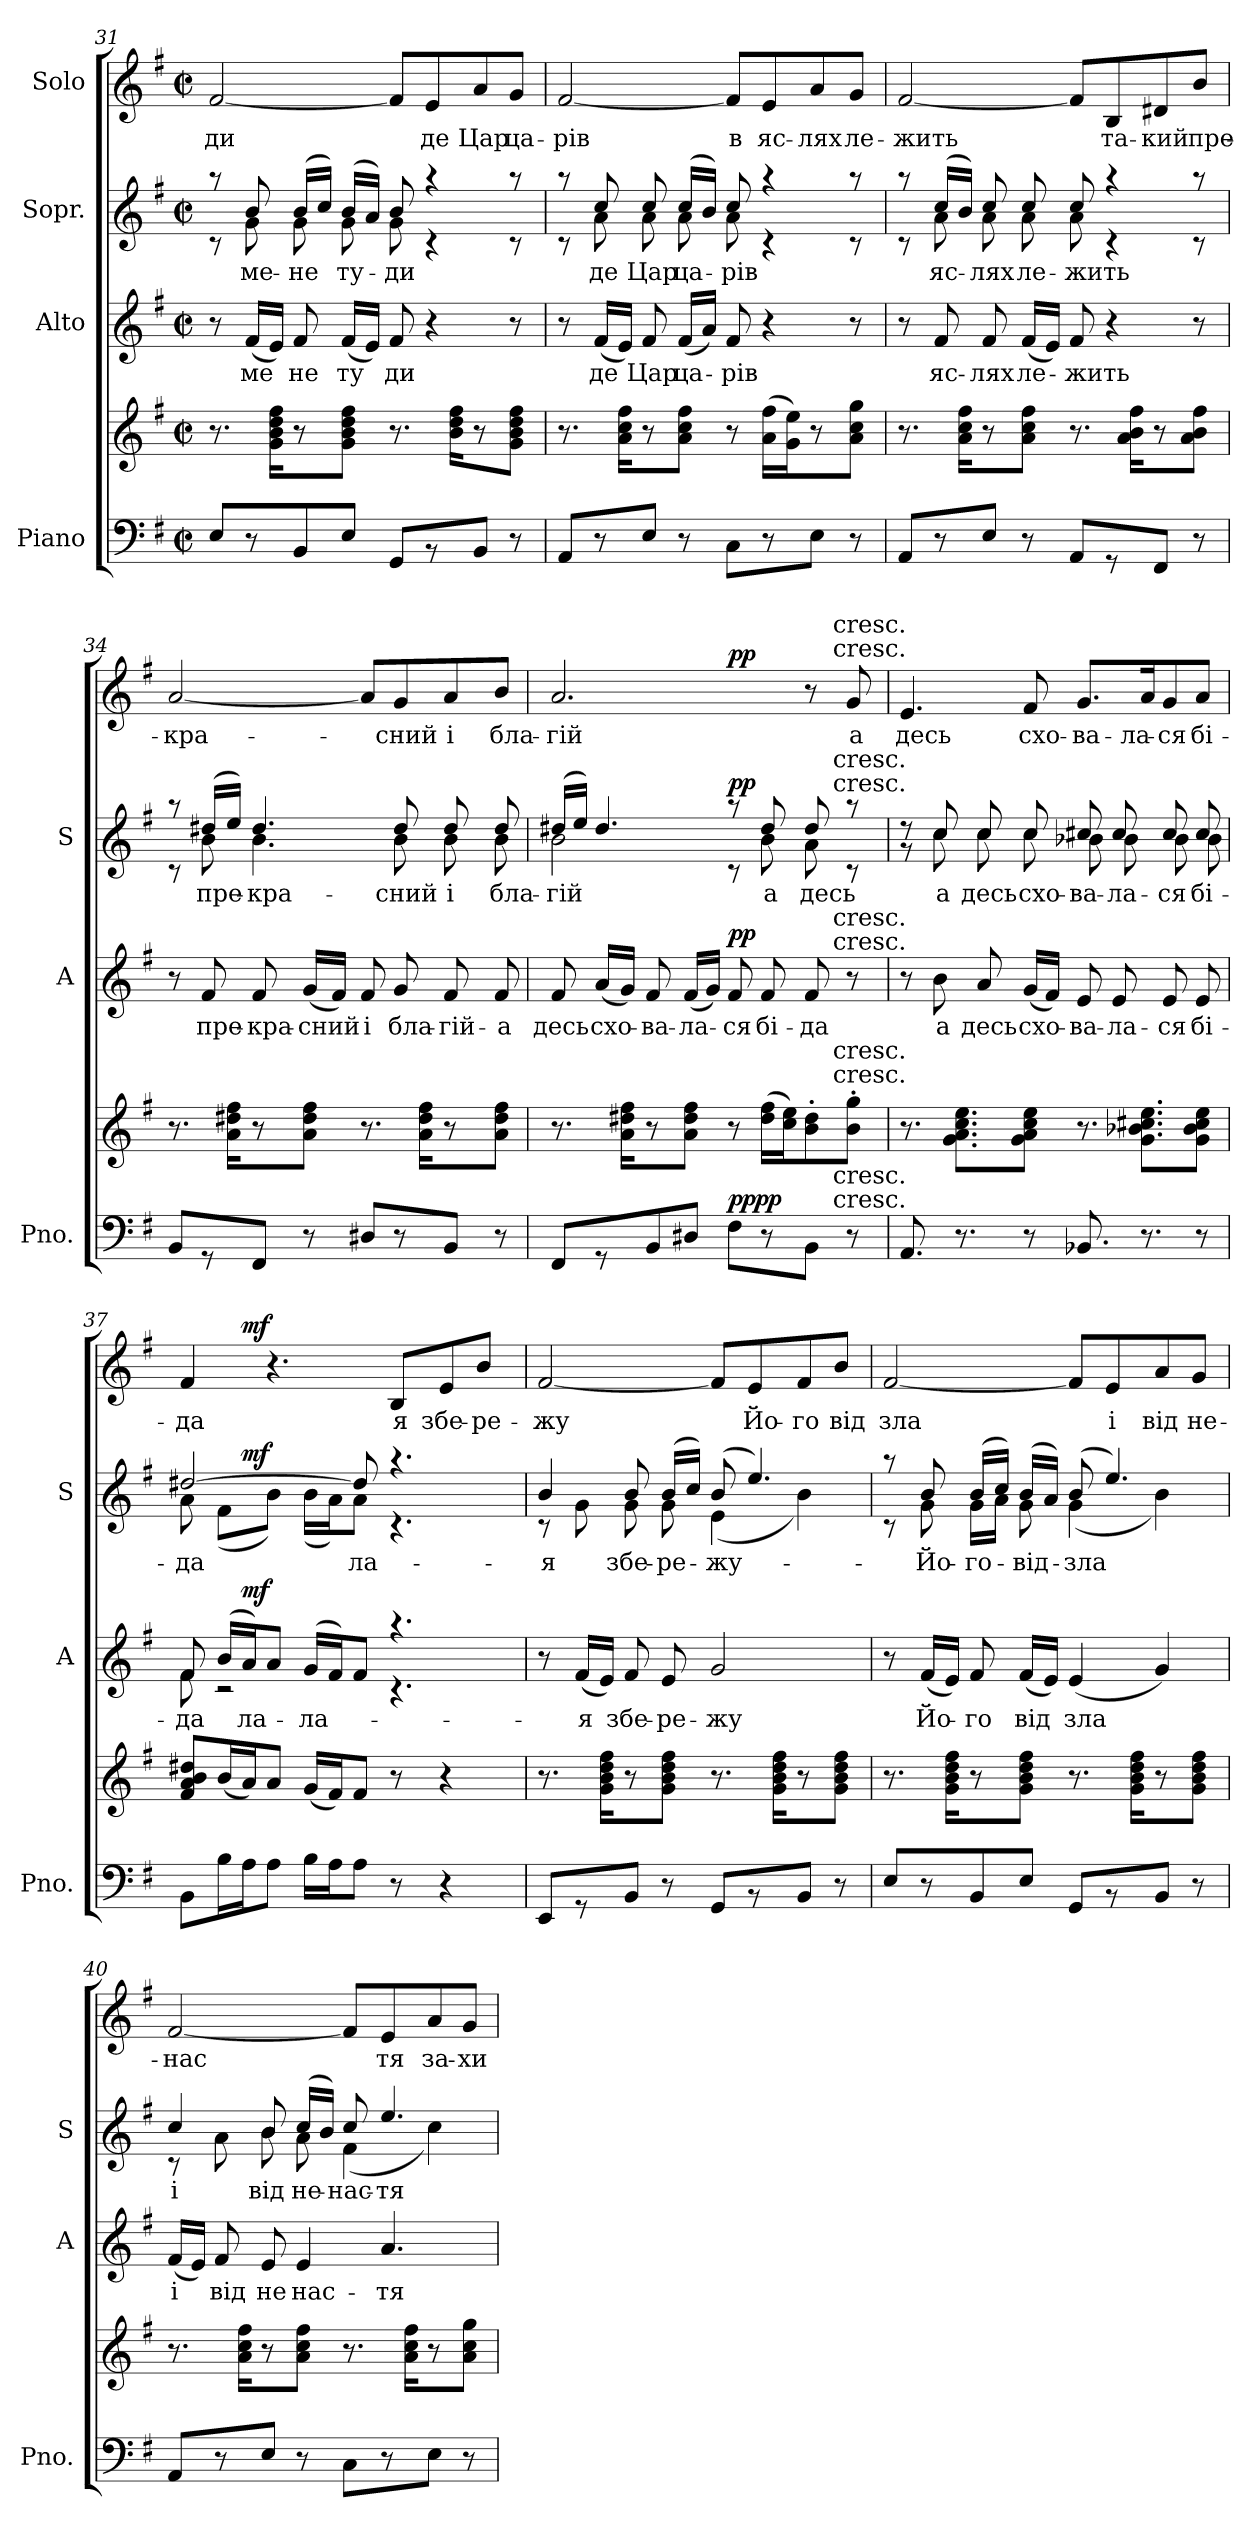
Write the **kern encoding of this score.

**kern	**kern	**dynam	**kern	**text	**dynam	**kern	**text	**dynam	**kern	**text	**dynam
*part4	*part4	*part4	*part3	*part3	*part3	*part2	*part2	*part2	*part1	*part1	*part1
*staff5	*staff4	*staff4/5	*staff3	*staff3	*staff3	*staff2	*staff2	*staff2	*staff1	*staff1	*staff1
*I"Piano	*	*	*I"Alto	*	*	*I"Sopr.	*	*	*I"Solo	*	*
*I'Pno.	*	*	*I'A	*	*	*I'S	*	*	*	*	*
*clefF4	*clefG2	*	*clefG2	*	*	*clefG2	*	*	*clefG2	*	*
*k[f#]	*k[f#]	*	*k[f#]	*	*	*k[f#]	*	*	*k[f#]	*	*
*e:	*e:	*	*e:	*	*	*e:	*	*	*e:	*	*
*M2/2	*M2/2	*	*M2/2	*	*	*M2/2	*	*	*M2/2	*	*
*met(c|)	*met(c|)	*	*met(c|)	*	*	*met(c|)	*	*	*met(c|)	*	*
=31	=31	=31	=31	=31	=31	=31	=31	=31	=31	=31	=31
*	*	*	*	*	*	*^	*	*	*	*	*
!	!	!	!	!	!	!	!	!	!	!	!LO:LY:b	!
8E/L	8.r	.	8r	.	.	8raa	8rc	.	.	[2f#/	-ди	.
!	!	!	!	!LO:LY:b	!	!	!	!LO:LY:b	!	!	!	!
8r	.	.	(<16f#/LL	ме	.	8b/	8g\	ме-	.	.	.	.
.	16g\ 16b\ 16dd\ 16ff#\KL	.	16e/JJ)	.	.	.	.	.	.	.	.	.
!	!	!	!	!LO:LY:b	!	!	!	!LO:LY:b	!	!	!	!
8BB/	8r	.	8f#/	не	.	(>16b/LL	8g\	-не	.	.	.	.
.	.	.	.	.	.	16cc/JJ)	.	.	.	.	.	.
!	!	!	!	!LO:LY:b	!	!	!	!LO:LY:b	!	!	!	!
8E/J	8g\ 8b\ 8dd\ 8ff#\J	.	(<16f#/LL	ту	.	(>16b/LL	8g\	ту-	.	.	.	.
.	.	.	16e/JJ)	.	.	16a/JJ)	.	.	.	.	.	.
!	!	!	!	!LO:LY:b	!	!	!	!LO:LY:b	!	!	!	!
8GG/L	8.r	.	8f#/	ди	.	8b/	8g\	-ди	.	8f#/L]	.	.
!	!	!	!	!	!	!	!	!	!	!	!LO:LY:b	!
8r	.	.	4r	.	.	4raa	4rc	.	.	8e/	де	.
.	16b\ 16dd\ 16ff#\KL	.	.	.	.	.	.	.	.	.	.	.
!	!	!	!	!	!	!	!	!	!	!	!LO:LY:b	!
8BB/J	8r	.	.	.	.	.	.	.	.	8a/	Цар	.
!	!	!	!	!	!	!	!	!	!	!	!LO:LY:b	!
8r	8g\ 8b\ 8dd\ 8ff#\J	.	8r	.	.	8raa	8rc	.	.	8g/J	ца-	.
!!LO:LB:g=z
=32	=32	=32	=32	=32	=32	=32	=32	=32	=32	=32	=32	=32
!	!	!	!	!	!	!	!	!	!	!	!LO:LY:b	!
8AA/L	8.r	.	8r	.	.	8raa	8rc	.	.	[2f#/	-рів	.
!	!	!	!	!LO:LY:b	!	!	!	!LO:LY:b	!	!	!	!
8r	.	.	(<16f#/LL	де	.	8cc/	8a\	де	.	.	.	.
.	16a\ 16cc\ 16ff#\KL	.	16e/JJ)	.	.	.	.	.	.	.	.	.
!	!	!	!	!LO:LY:b	!	!	!	!LO:LY:b	!	!	!	!
8E/J	8r	.	8f#/	Цар	.	8cc/	8a\	Цар	.	.	.	.
!	!	!	!	!LO:LY:b	!	!	!	!LO:LY:b	!	!	!	!
8r	8a\ 8cc\ 8ff#\J	.	(<16f#/LL	ца-	.	(>16cc/LL	8a\	ца-	.	.	.	.
.	.	.	16a/JJ)	.	.	16b/JJ)	.	.	.	.	.	.
!	!	!	!	!LO:LY:b	!	!	!	!LO:LY:b	!	!	!LO:LY:b	!
8C\L	8r	.	8f#/	-рів	.	8cc/	8a\	-рів	.	8f#/L]	в	.
!	!	!	!	!	!	!	!	!	!	!	!LO:LY:b	!
8r	(>16a\ 16ff#\LL	.	4r	.	.	4raa	4rc	.	.	8e/	яс-	.
.	16g\ 16ee\J)	.	.	.	.	.	.	.	.	.	.	.
!	!	!	!	!	!	!	!	!	!	!	!LO:LY:b	!
8E\J	8r	.	.	.	.	.	.	.	.	8a/	-лях	.
!	!	!	!	!	!	!	!	!	!	!	!LO:LY:b	!
8r	8a\ 8cc\ 8gg\J	.	8r	.	.	8raa	8rc	.	.	8g/J	ле-	.
=33	=33	=33	=33	=33	=33	=33	=33	=33	=33	=33	=33	=33
!	!	!	!	!LO:LY:b	!	!	!	!LO:LY:b	!	!	!LO:LY:b	!
8AA/L	8.r	.	8r	в	.	8raa	8rc	в	.	[2f#/	-жить	.
!	!	!	!	!LO:LY:b	!	!	!	!LO:LY:b	!	!	!	!
8r	.	.	8f#/	яс-	.	(>16cc/LL	8a\	яс-	.	.	.	.
.	16a\ 16cc\ 16ff#\KL	.	.	.	.	16b/JJ)	.	.	.	.	.	.
!	!	!	!	!LO:LY:b	!	!	!	!LO:LY:b	!	!	!	!
8E/J	8r	.	8f#/	-лях	.	8cc/	8a\	-лях	.	.	.	.
!	!	!	!	!LO:LY:b	!	!	!	!LO:LY:b	!	!	!	!
8r	8a\ 8cc\ 8ff#\J	.	(<16f#/LL	ле-	.	8cc/	8a\	ле-	.	.	.	.
.	.	.	16e/JJ)	.	.	.	.	.	.	.	.	.
!	!	!	!	!LO:LY:b	!	!	!	!LO:LY:b	!	!	!	!
8AA/L	8.r	.	8f#/	-жить	.	8cc/	8a\	-жить	.	8f#/L]	.	.
!	!	!	!	!	!	!	!	!	!	!	!LO:LY:b	!
8r	.	.	4r	.	.	4raa	4rc	.	.	8B/	та-	.
.	16a\ 16b\ 16ff#\KL	.	.	.	.	.	.	.	.	.	.	.
!	!	!	!	!	!	!	!	!	!	!	!LO:LY:b	!
8FF#/J	8r	.	.	.	.	.	.	.	.	8d#X/	-кий	.
!	!	!	!	!	!	!	!	!	!	!	!LO:LY:b	!
8r	8a\ 8b\ 8ff#\J	.	8r	.	.	8raa	8rc	.	.	8b/J	пре-	.
=34	=34	=34	=34	=34	=34	=34	=34	=34	=34	=34	=34	=34
!	!	!	!	!	!	!	!	!	!	!	!LO:LY:b	!
8BB/L	8.r	.	8r	.	.	8raa	8rc	.	.	[2a/	-кра-	.
!	!	!	!	!LO:LY:b	!	!	!	!LO:LY:b	!	!	!	!
8r	.	.	8f#/	пре-	.	(>16dd#X/LL	8b\	пре-	.	.	.	.
.	16a\ 16dd#X\ 16ff#\KL	.	.	.	.	16ee/JJ)	.	.	.	.	.	.
!	!	!	!	!LO:LY:b	!	!	!	!LO:LY:b	!	!	!	!
8FF#/J	8r	.	8f#/	-кра-	.	4.dd#/	4.b\	-кра-	.	.	.	.
!	!	!	!	!LO:LY:b	!	!	!	!	!	!	!	!
8r	8a\ 8dd#\ 8ff#\J	.	(<16g/LL	-сний	.	.	.	.	.	.	.	.
.	.	.	16f#/JJ)	.	.	.	.	.	.	.	.	.
!	!	!	!	!LO:LY:b	!	!	!	!	!	!	!	!
8D#X/L	8.r	.	8f#/	і	.	.	.	.	.	8a/L]	.	.
!	!	!	!	!LO:LY:b	!	!	!	!LO:LY:b	!	!	!LO:LY:b	!
8r	.	.	8g/	бла-	.	8dd#/	8b\	-сний	.	8g/	-сний	.
.	16a\ 16dd#\ 16ff#\KL	.	.	.	.	.	.	.	.	.	.	.
!	!	!	!	!LO:LY:b	!	!	!	!LO:LY:b	!	!	!LO:LY:b	!
8BB/J	8r	.	8f#/	-гій-	.	8dd#/	8b\	і	.	8a/	і	.
!	!	!	!	!LO:LY:b	!	!	!	!LO:LY:b	!	!	!LO:LY:b	!
8r	8a\ 8dd#\ 8ff#\J	.	8f#/	-а	.	8dd#/	8b\	бла-	.	8b/J	бла-	.
!!LO:PB:g=z
=35	=35	=35	=35	=35	=35	=35	=35	=35	=35	=35	=35	=35
!	!	!	!	!LO:LY:b	!	!	!	!LO:LY:b	!	!	!LO:LY:b	!
*^	*^	*	*^	*	*	*	*^	*	*	*^	*	*
*	*	*	*	*	*	*	*	*	*	*	*	*	*	*	*^	*	*
8FF#/L	2ryy	8.r	2ryy	.	8f#/	2ryy	десь	.	(>16dd#X/LL	2b\	2ryy	-гій	.	2.a/	2ryy	2ryy	-гій	.
.	.	.	.	.	.	.	.	.	16ee/JJ)	.	.	.	.	.	.	.	.	.
!	!	!	!	!	!	!	!LO:LY:b	!	!	!	!	!	!	!	!	!	!	!
8r	.	.	.	.	(<16a/LL	.	схо-	.	4.dd#/	.	.	.	.	.	.	.	.	.
.	.	16a\ 16dd#X\ 16ff#\KL	.	.	16g/JJ)	.	.	.	.	.	.	.	.	.	.	.	.	.
!	!	!	!	!	!	!	!LO:LY:b	!	!	!	!	!	!	!	!	!	!	!
8BB/	.	8r	.	.	8f#/	.	-ва-	.	.	.	.	.	.	.	.	.	.	.
!	!	!	!	!	!	!	!LO:LY:b	!	!	!	!	!	!	!	!	!	!	!
8D#X/J	.	8a\ 8dd#\ 8ff#\J	.	.	(<16f#/LL	.	-ла-	.	.	.	.	.	.	.	.	.	.	.
.	.	.	.	.	16g/JJ)	.	.	.	.	.	.	.	.	.	.	.	.	.
!	!	!	!	!LO:DY:a=2	!	!	!LO:LY:b	!	!	!	!	!	!	!	!	!	!	!
!	!	!	!	!LO:DY:n=1:a=2	!	!	!	!	!	!	!	!	!	!	!	!	!	!
!	!	!	!	!LO:DY:n=2:a	!	!	!	!	!	!	!	!	!	!	!	!	!	!
!	!	!	!	!LO:DY:n=3:a	!	!	!	!LO:DY:a	!	!	!	!	!	!	!	!	!	!
!	!	!	!	!	!	!	!	!LO:DY:n=1:a	!	!	!	!	!LO:DY:a	!	!	!	!	!
!	!	!	!	!	!	!	!	!	!	!	!	!	!LO:DY:n=1:a	!	!	!	!	!LO:DY:a
!	!	!	!	!	!	!	!	!	!	!	!	!	!	!	!	!	!	!LO:DY:n=1:a
8F#\L	4ryy	8r	4ryy	p p p p	8f#/	4ryy	-ся	p p	8raa	8rc	4ryy	.	p p	.	2ryy	4ryy	.	p p
!	!	!	!	!	!	!	!LO:LY:b	!	!	!	!	!LO:LY:b	!	!	!	!	!	!
8r	.	(>16dd#\ 16ff#\LL	.	.	8f#/	.	бі-	.	8dd#/	8b\	.	а	.	.	.	.	.	.
.	.	16cc\ 16ee\J)	.	.	.	.	.	.	.	.	.	.	.	.	.	.	.	.
!	!	!	!	!	!	!	!LO:LY:b	!	!	!	!	!LO:LY:b	!	!	!	!	!	!
8BB\J	16.ryy	8b\'> 8dd#\'>	16.ryy	.	8f#/	16.ryy	-да	.	8dd#/	8a\	16.ryy	десь	.	8r	.	16.ryy	.	.
!	!	!	!	!	!	!	!	!	!	!	!	!	!	!	!	!LO:TX:a:t=cresc.	!	!
!	!	!	!	!	!	!	!	!	!	!	!	!	!	!	!	!LO:TX:a:t=cresc.	!	!
!	!	!	!	!	!	!	!	!	!	!	!LO:TX:a:t=cresc.	!	!	!	!	!	!	!
!	!	!	!	!	!	!	!	!	!	!	!LO:TX:a:t=cresc.	!	!	!	!	!	!	!
!	!	!	!	!	!	!LO:TX:a:t=cresc.	!	!	!	!	!	!	!	!	!	!	!	!
!	!	!	!	!	!	!LO:TX:a:t=cresc.	!	!	!	!	!	!	!	!	!	!	!	!
!	!	!	!LO:TX:a:t=cresc.	!	!	!	!	!	!	!	!	!	!	!	!	!	!	!
!	!	!	!LO:TX:a:t=cresc.	!	!	!	!	!	!	!	!	!	!	!	!	!	!	!
!	!LO:TX:a:t=cresc.	!	!	!	!	!	!	!	!	!	!	!	!	!	!	!	!	!
!	!LO:TX:a:t=cresc.	!	!	!	!	!	!	!	!	!	!	!	!	!	!	!	!	!
.	8ryy	.	8ryy	.	.	8ryy	.	.	.	.	8ryy	.	.	.	.	8ryy	.	.
!	!	!	!	!	!	!	!	!	!	!	!	!	!	!	!	!	!LO:LY:b	!
8r	.	8b\'> 8gg\'>J	.	.	8r	.	.	.	8raa	8rc	.	.	.	8g/	.	.	а	.
.	32ryy	.	32ryy	.	.	32ryy	.	.	.	.	32ryy	.	.	.	.	32ryy	.	.
=36	=36	=36	=36	=36	=36	=36	=36	=36	=36	=36	=36	=36	=36	=36	=36	=36	=36	=36
!	!	!	!	!	!	!	!	!	!	!	!	!	!	!	!	!	!LO:LY:b	!
*v	*v	*	*	*	*v	*v	*	*	*	*v	*v	*	*	*v	*v	*v	*	*
*	*v	*v	*	*	*	*	*	*	*	*	*	*	*
8.AA/	8.r	.	8r	.	.	8r	8r	.	.	4.e/	десь	.
!	!	!	!	!LO:LY:b	!	!	!	!LO:LY:b	!	!	!	!
.	.	.	8b\	а	.	8cc/	8cc\	а	.	.	.	.
8.r	8.g\ 8.a\ 8.cc\ 8.ee\L	.	.	.	.	.	.	.	.	.	.	.
!	!	!	!	!LO:LY:b	!	!	!	!LO:LY:b	!	!	!	!
.	.	.	8a/	десь	.	8cc/	8cc\	десь	.	.	.	.
!	!	!	!	!LO:LY:b	!	!	!	!LO:LY:b	!	!	!LO:LY:b	!
8r	8g\ 8a\ 8cc\ 8ee\J	.	(<16g/LL	схо-	.	8cc/	8cc\	схо-	.	8f#/	схо-	.
.	.	.	16f#/JJ)	.	.	.	.	.	.	.	.	.
!	!	!	!	!LO:LY:b	!	!	!	!LO:LY:b	!	!	!LO:LY:b	!
8.BB-X/	8.r	.	8e/	-ва-	.	8cc#X/	8b-X\	-ва-	.	8.g/L	-ва-	.
!	!	!	!	!LO:LY:b	!	!	!	!LO:LY:b	!	!	!	!
.	.	.	8e/	-ла-	.	8cc#/	8b-\	-ла-	.	.	.	.
!	!	!	!	!	!	!	!	!	!	!	!LO:LY:b	!
8.r	8.g\ 8.b-X\ 8.cc#X\ 8.ee\L	.	.	.	.	.	.	.	.	16a/K	-ла-	.
!	!	!	!	!LO:LY:b	!	!	!	!LO:LY:b	!	!	!LO:LY:b	!
.	.	.	8e/	-ся	.	8cc#/	8b-\	-ся	.	8g/	-ся	.
!	!	!	!	!LO:LY:b	!	!	!	!LO:LY:b	!	!	!LO:LY:b	!
8r	8g\ 8b-\ 8cc#\ 8ee\J	.	8e/	бі-	.	8cc#/	8b-\	бі-	.	8a/J	бі-	.
=37	=37	=37	=37	=37	=37	=37	=37	=37	=37	=37	=37	=37
!	!	!	!	!LO:LY:b	!	!	!	!LO:LY:b	!	!	!LO:LY:b	!
*	*	*	*^	*	*	*	*^	*	*	*^	*	*
8BB\L	8f#/ 8a/ 8b/ 8dd#X/L	.	8f#/	8f#\	-да	.	[>2dd#X/	8a\	8.ryy	-да	.	4f#/	8.ryy	-да	.
16B\L	(<16b/L	.	(>16b/LL	2rc	.	.	.	(<8f#\L	.	.	.	.	.	.	.
!	!	!LO:DY:a=2	!	!	!LO:LY:b	!	!	!	!	!	!	!	!	!	!
!	!	!LO:DY:n=1:a	!	!	!	!LO:DY:a	!	!	!	!	!LO:DY:a	!	!	!	!LO:DY:a
16A\J	16a/J)	mf mf	16a/J)	.	ла-	mf	.	.	2ryy	.	mf	.	2ryy	.	mf
8A\J	8a/J	.	8a/J	.	.	.	.	8b\J)	.	.	.	4.r	.	.	.
!	!	!	!	!	!LO:LY:b	!	!	!	!	!	!	!	!	!	!
16B\LL	(<16g/LL	.	(>16g/LL	.	-ла-	.	.	(<16b\LL	.	.	.	.	.	.	.
16A\J	16f#/J)	.	16f#/J)	.	.	.	.	16a\J)	.	.	.	.	.	.	.
!	!	!	!	!	!	!	!	!	!	!LO:LY:b	!	!	!	!	!
8A\J	8f#/J	.	8f#/J	.	.	.	8dd#/]	8a\J	.	ла-	.	.	.	.	.
!	!	!	!	!	!LO:LY:b	!	!	!	!	!LO:LY:b	!	!	!	!LO:LY:b	!
8r	8r	.	4.raa	4.rc	-ла...	.	4.raa	4.rc	.	-ла...	.	8B/L	.	я	.
.	.	.	.	.	.	.	.	.	4ryy	.	.	.	4ryy	.	.
!	!	!	!	!	!	!	!	!	!	!	!	!	!	!LO:LY:b	!
4r	4r	.	.	.	.	.	.	.	.	.	.	8e/	.	збе-	.
!	!	!	!	!	!	!	!	!	!	!	!	!	!	!LO:LY:b	!
.	.	.	.	.	.	.	.	.	.	.	.	8b/J	.	-ре-	.
.	.	.	.	.	.	.	.	.	16ryy	.	.	.	16ryy	.	.
!!LO:LB:g=z
=38	=38	=38	=38	=38	=38	=38	=38	=38	=38	=38	=38	=38	=38	=38	=38
!	!	!	!	!	!	!	!	!	!	!LO:LY:b	!	!	!	!LO:LY:b	!
*	*	*	*v	*v	*	*	*	*	*	*	*	*v	*v	*	*
*	*	*	*	*	*	*	*v	*v	*	*	*	*	*
8EE/L	8.r	.	8r	.	.	4b/	8rc	я	.	[2f#/	-жу	.
!	!	!	!	!LO:LY:b	!	!	!	!	!	!	!	!
8r	.	.	(<16f#/LL	я	.	.	8g\	.	.	.	.	.
.	16g\ 16b\ 16dd\ 16ff#\KL	.	16e/JJ)	.	.	.	.	.	.	.	.	.
!	!	!	!	!LO:LY:b	!	!	!	!LO:LY:b	!	!	!	!
8BB/J	8r	.	8f#/	збе-	.	8b/	8g\	збе-	.	.	.	.
!	!	!	!	!LO:LY:b	!	!	!	!LO:LY:b	!	!	!	!
8r	8g\ 8b\ 8dd\ 8ff#\J	.	8e/	-ре-	.	(>16b/LL	8g\	-ре-	.	.	.	.
.	.	.	.	.	.	16cc/JJ)	.	.	.	.	.	.
!	!	!	!	!LO:LY:b	!	!	!	!LO:LY:b	!	!	!	!
8GG/L	8.r	.	2g/	-жу	.	(8b/	(<4e\	-жу-	.	8f#/L]	.	.
!	!	!	!	!	!	!	!	!	!	!	!LO:LY:b	!
8r	.	.	.	.	.	4.ee/)	.	.	.	8e/	Йо-	.
.	16g\ 16b\ 16dd\ 16ff#\KL	.	.	.	.	.	.	.	.	.	.	.
!	!	!	!	!	!	!	!	!	!	!	!LO:LY:b	!
8BB/J	8r	.	.	.	.	.	4b\)	.	.	8f#/	-го	.
!	!	!	!	!	!	!	!	!	!	!	!LO:LY:b	!
8r	8g\ 8b\ 8dd\ 8ff#\J	.	.	.	.	.	.	.	.	8b/J	від	.
=39	=39	=39	=39	=39	=39	=39	=39	=39	=39	=39	=39	=39
!	!	!	!	!	!	!	!	!	!	!	!LO:LY:b	!
8E/L	8.r	.	8r	.	.	8raa	8rc	.	.	[2f#/	зла	.
!	!	!	!	!LO:LY:b	!	!	!	!LO:LY:b	!	!	!	!
8r	.	.	(<16f#/LL	Йо-	.	8b/	8g\	-Йо-	.	.	.	.
.	16g\ 16b\ 16dd\ 16ff#\KL	.	16e/JJ)	.	.	.	.	.	.	.	.	.
!	!	!	!	!LO:LY:b	!	!	!	!LO:LY:b	!	!	!	!
8BB/	8r	.	8f#/	-го	.	(>16b/LL	16g\LL	-го-	.	.	.	.
.	.	.	.	.	.	16cc/JJ)	16a\JJ	.	.	.	.	.
!	!	!	!	!LO:LY:b	!	!	!	!LO:LY:b	!	!	!	!
8E/J	8g\ 8b\ 8dd\ 8ff#\J	.	(<16f#/LL	від	.	(>16b/LL	8g\	-від-	.	.	.	.
.	.	.	16e/JJ)	.	.	16a/JJ)	.	.	.	.	.	.
!	!	!	!	!LO:LY:b	!	!	!	!LO:LY:b	!	!	!	!
8GG/L	8.r	.	(<4e/	зла	.	(8b/	(<4g\	-зла	.	8f#/L]	.	.
!	!	!	!	!	!	!	!	!	!	!	!LO:LY:b	!
8r	.	.	.	.	.	4.ee/)	.	.	.	8e/	і	.
.	16g\ 16b\ 16dd\ 16ff#\KL	.	.	.	.	.	.	.	.	.	.	.
!	!	!	!	!	!	!	!	!	!	!	!LO:LY:b	!
8BB/J	8r	.	4g/)	.	.	.	4b\)	.	.	8a/	від	.
!	!	!	!	!	!	!	!	!	!	!	!LO:LY:b	!
8r	8g\ 8b\ 8dd\ 8ff#\J	.	.	.	.	.	.	.	.	8g/J	не-	.
=40	=40	=40	=40	=40	=40	=40	=40	=40	=40	=40	=40	=40
!	!	!	!	!LO:LY:b	!	!	!	!LO:LY:b	!	!	!LO:LY:b	!
8AA/L	8.r	.	(<16f#/LL	і	.	4cc/	8rc	і	.	[2f#/	-нас	.
.	.	.	16e/JJ)	.	.	.	.	.	.	.	.	.
!	!	!	!	!LO:LY:b	!	!	!	!	!	!	!	!
8r	.	.	8f#/	від	.	.	8a\	.	.	.	.	.
.	16a\ 16cc\ 16ff#\KL	.	.	.	.	.	.	.	.	.	.	.
!	!	!	!	!LO:LY:b	!	!	!	!LO:LY:b	!	!	!	!
8E/J	8r	.	8e/	не	.	8b/	8b\	від	.	.	.	.
!	!	!	!	!LO:LY:b	!	!	!	!LO:LY:b	!	!	!	!
8r	8a\ 8cc\ 8ff#\J	.	4e/	нас-	.	(>16cc/LL	8a\	не-	.	.	.	.
.	.	.	.	.	.	16b/JJ)	.	.	.	.	.	.
!	!	!	!	!	!	!	!	!LO:LY:b	!	!	!	!
8C\L	8.r	.	.	.	.	8cc/	(<4f#\	-нас-	.	8f#/L]	.	.
!	!	!	!	!LO:LY:b	!	!	!	!LO:LY:b	!	!	!LO:LY:b	!
8r	.	.	4.a/	-тя	.	4.ee/	.	-тя-	.	8e/	тя	.
.	16a\ 16cc\ 16ff#\KL	.	.	.	.	.	.	.	.	.	.	.
!	!	!	!	!	!	!	!	!	!	!	!LO:LY:b	!
8E\J	8r	.	.	.	.	.	4cc\)	.	.	8a/	за-	.
!	!	!	!	!	!	!	!	!	!	!	!LO:LY:b	!
8r	8a\ 8cc\ 8gg\J	.	.	.	.	.	.	.	.	8g/J	-хи-	.
*	*	*	*	*	*	*v	*v	*	*	*	*	*
=	=	=	=	=	=	=	=	=	=	=	=
*-	*-	*-	*-	*-	*-	*-	*-	*-	*-	*-	*-
